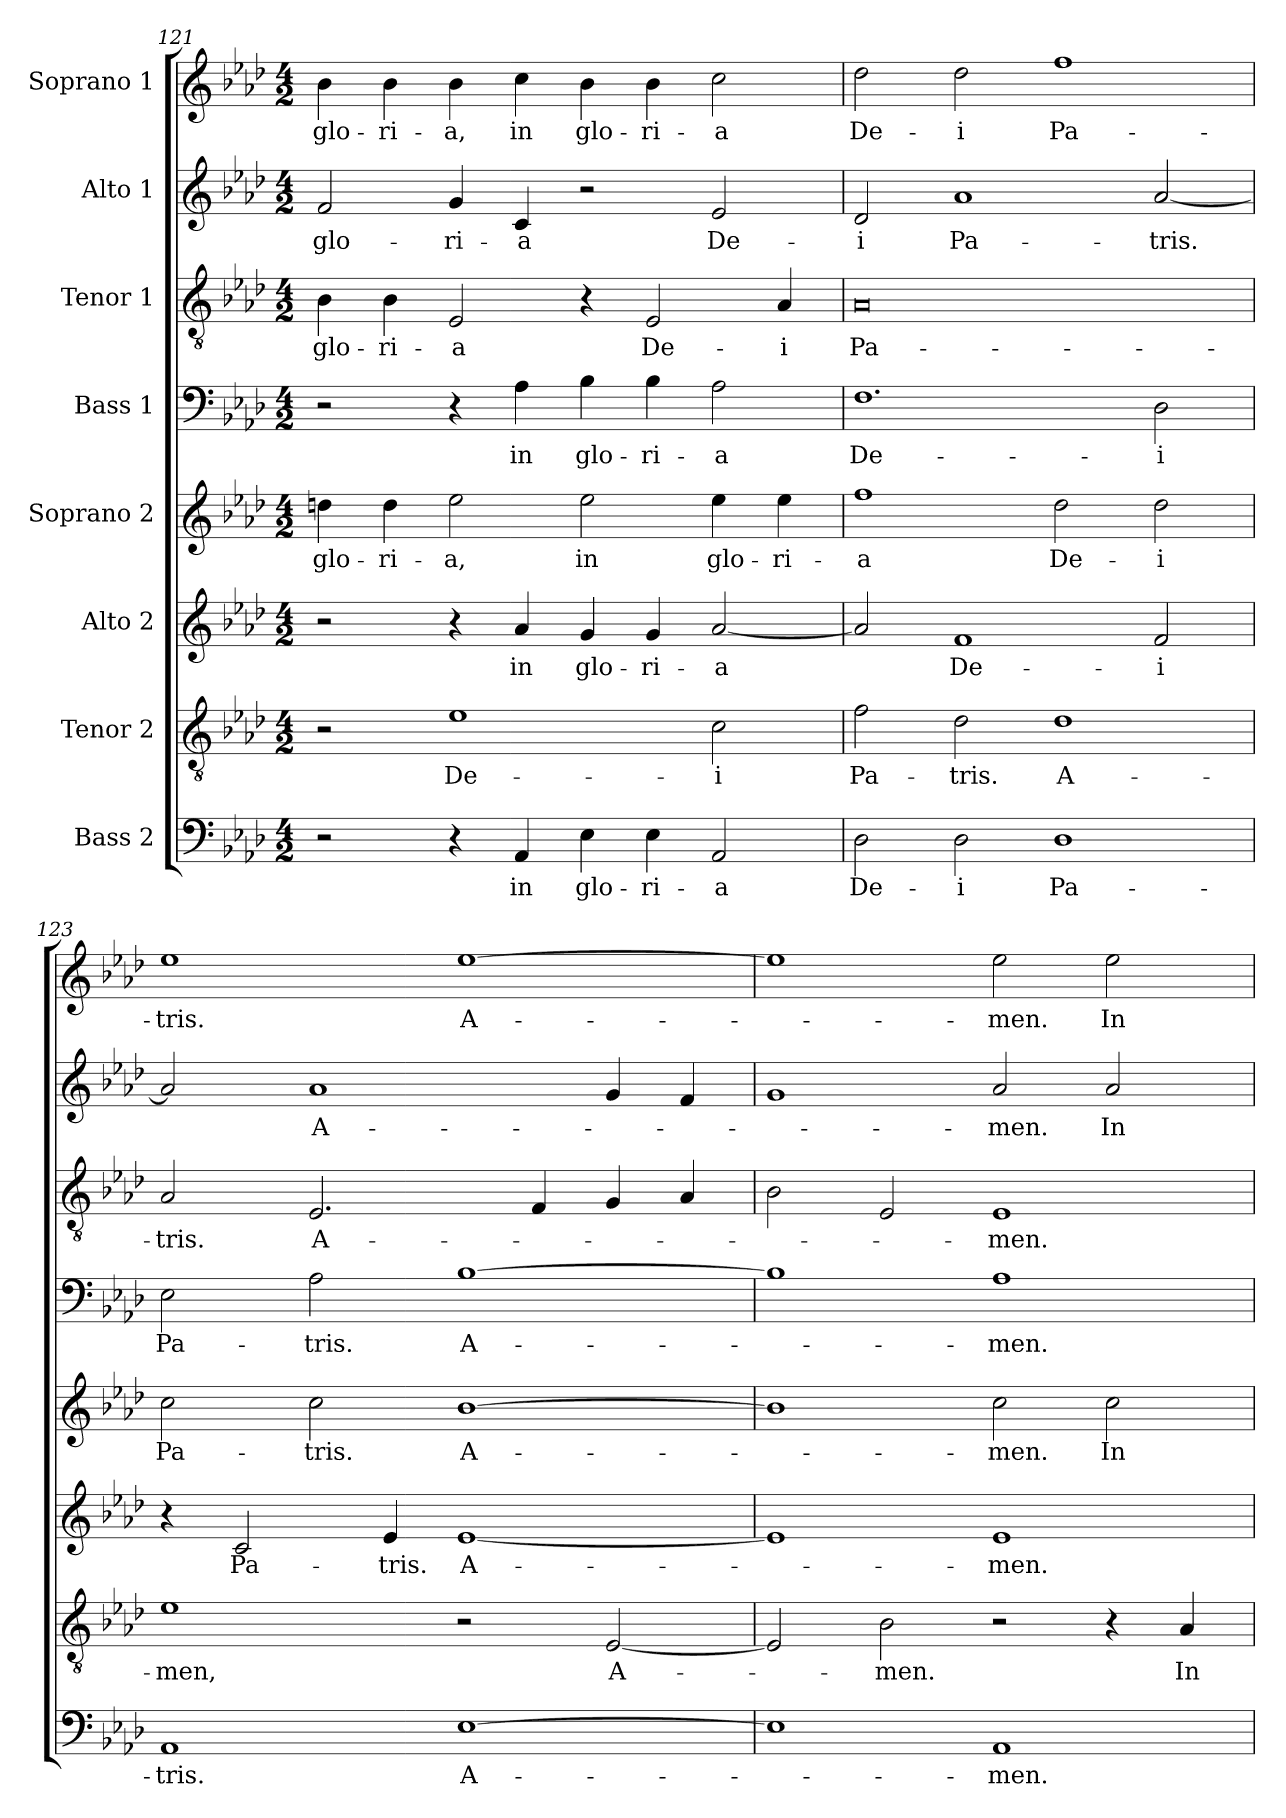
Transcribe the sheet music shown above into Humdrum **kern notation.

**kern	**text	**kern	**text	**kern	**text	**kern	**text	**kern	**text	**kern	**text	**kern	**text	**kern	**text
*part8	*part8	*part7	*part7	*part6	*part6	*part5	*part5	*part4	*part4	*part3	*part3	*part2	*part2	*part1	*part1
*staff8	*staff8	*staff7	*staff7	*staff6	*staff6	*staff5	*staff5	*staff4	*staff4	*staff3	*staff3	*staff2	*staff2	*staff1	*staff1
*I"Bass 2	*	*I"Tenor 2	*	*I"Alto 2	*	*I"Soprano 2	*	*I"Bass 1	*	*I"Tenor 1	*	*I"Alto 1	*	*I"Soprano 1	*
!!LO:LB:g=z
*clefF4	*	*clefGv2	*	*clefG2	*	*clefG2	*	*clefF4	*	*clefGv2	*	*clefG2	*	*clefG2	*
*k[b-e-a-d-]	*	*k[b-e-a-d-]	*	*k[b-e-a-d-]	*	*k[b-e-a-d-]	*	*k[b-e-a-d-]	*	*k[b-e-a-d-]	*	*k[b-e-a-d-]	*	*k[b-e-a-d-]	*
*A-:	*	*A-:	*	*A-:	*	*A-:	*	*A-:	*	*A-:	*	*A-:	*	*A-:	*
*M4/2	*	*M4/2	*	*M4/2	*	*M4/2	*	*M4/2	*	*M4/2	*	*M4/2	*	*M4/2	*
=121	=121	=121	=121	=121	=121	=121	=121	=121	=121	=121	=121	=121	=121	=121	=121
2r	.	2r	.	2r	.	4ddn\	glo-	2r	.	4B-\	glo-	2f/	glo-	4b-\	glo-
.	.	.	.	.	.	4dd\	-ri-	.	.	4B-\	-ri-	.	.	4b-\	-ri-
4r	.	1e-	De-	4r	.	2ee-\	-a,	4r	.	2E-/	-a	4g/	-ri-	4b-\	-a,
4AA-/	in	.	.	4a-/	in	.	.	4A-\	in	.	.	4c/	-a	4cc\	in
4E-\	glo-	.	.	4g/	glo-	2ee-\	in	4B-\	glo-	4r	.	2r	.	4b-\	glo-
4E-\	-ri-	.	.	4g/	-ri-	.	.	4B-\	-ri-	2E-/	De-	.	.	4b-\	-ri-
2AA-/	-a	2c\	-i	[2a-/	-a	4ee-\	glo-	2A-\	-a	.	.	2e-/	De-	2cc\	-a
.	.	.	.	.	.	4ee-\	-ri-	.	.	4A-/	-i	.	.	.	.
=122	=122	=122	=122	=122	=122	=122	=122	=122	=122	=122	=122	=122	=122	=122	=122
2D-\	De-	2f\	Pa-	2a-/]	.	1ff	-a	1.F	De-	0A-	Pa-	2d-/	-i	2dd-\	De-
2D-\	-i	2d-\	-tris.	1f	De-	.	.	.	.	.	.	1a-	Pa-	2dd-\	-i
1D-	Pa-	1d-	A-	.	.	2dd-\	De-	.	.	.	.	.	.	1ff	Pa-
.	.	.	.	2f/	-i	2dd-\	-i	2D-\	-i	.	.	[2a-/	-tris.	.	.
=123	=123	=123	=123	=123	=123	=123	=123	=123	=123	=123	=123	=123	=123	=123	=123
1AA-	-tris.	1e-	-men,	4r	.	2cc\	Pa-	2E-\	Pa-	2A-/	-tris.	2a-/]	.	1ee-	-tris.
.	.	.	.	2c/	Pa-	.	.	.	.	.	.	.	.	.	.
.	.	.	.	.	.	2cc\	-tris.	2A-\	-tris.	2.E-/	A-	1a-	A-	.	.
.	.	.	.	4e-/	-tris.	.	.	.	.	.	.	.	.	.	.
[1E-	A-	2r	.	[1e-	A-	[1b-	A-	[1B-	A-	.	.	.	.	[1ee-	A-
.	.	.	.	.	.	.	.	.	.	4F/	.	.	.	.	.
.	.	[2E-/	A-	.	.	.	.	.	.	4G/	.	4g/	.	.	.
.	.	.	.	.	.	.	.	.	.	4A-/	.	4f/	.	.	.
=124	=124	=124	=124	=124	=124	=124	=124	=124	=124	=124	=124	=124	=124	=124	=124
1E-]	.	2E-/]	.	1e-]	.	1b-]	.	1B-]	.	2B-\	.	1g	.	1ee-]	.
.	.	2B-\	-men.	.	.	.	.	.	.	2E-/	.	.	.	.	.
1AA-	-men.	2r	.	1e-	-men.	2cc\	-men.	1A-	-men.	1E-	-men.	2a-/	-men.	2ee-\	-men.
.	.	4r	.	.	.	2cc\	In	.	.	.	.	2a-/	In	2ee-\	In
.	.	4A-/	In	.	.	.	.	.	.	.	.	.	.	.	.
=	=	=	=	=	=	=	=	=	=	=	=	=	=	=	=
*-	*-	*-	*-	*-	*-	*-	*-	*-	*-	*-	*-	*-	*-	*-	*-
